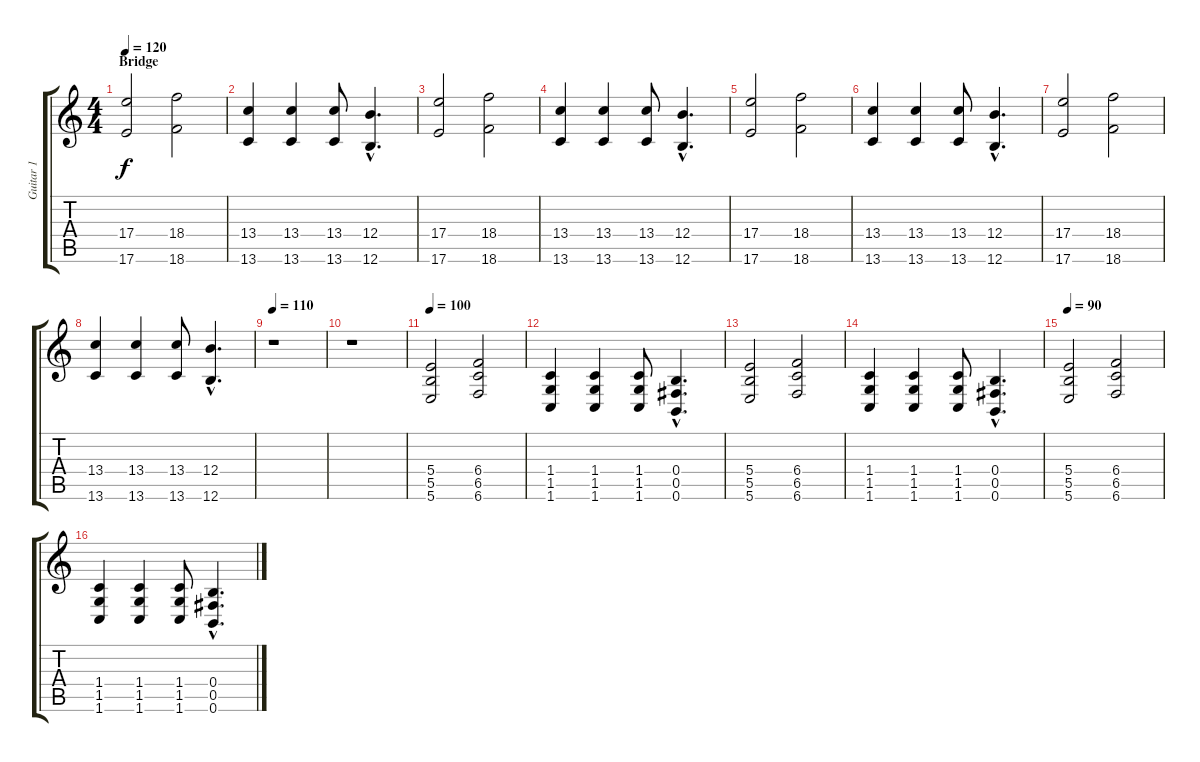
\track ("Guitar 1" "Guitar 1") {instrument distortionguitar}
\staff {score tabs}
\tuning (Db4 Ab3 E3 B2 Gb2 B1) {hide}
\ts (4 4)
\section ("" "Bridge")
\tempo 120
\clef g2
\ks c
(17.4 17.6).2{dy f} (18.4 18.6).2 |
(13.4 13.6).4 (13.4 13.6).4 (13.4 13.6).8 (12.4{hac} 12.6{hac}).4{d} |
(17.4 17.6).2 (18.4 18.6).2 |
(13.4 13.6).4 (13.4 13.6).4 (13.4 13.6).8 (12.4{hac} 12.6{hac}).4{d} |
(17.4 17.6).2 (18.4 18.6).2 |
(13.4 13.6).4 (13.4 13.6).4 (13.4 13.6).8 (12.4{hac} 12.6{hac}).4{d} |
(17.4 17.6).2 (18.4 18.6).2 |
(13.4 13.6).4 (13.4 13.6).4 (13.4 13.6).8 (12.4{hac} 12.6{hac}).4{d} |
\tempo 110
r.1 |
r.1 |
\tempo 100
(5.4 5.5 5.6).2 (6.4 6.5 6.6).2 |
(1.4 1.5 1.6).4 (1.4 1.5 1.6).4 (1.4 1.5 1.6).8 (0.4{hac} 0.5{hac} 0.6{hac}).4{d} |
(5.4 5.5 5.6).2 (6.4 6.5 6.6).2 |
(1.4 1.5 1.6).4 (1.4 1.5 1.6).4 (1.4 1.5 1.6).8 (0.4{hac} 0.5{hac} 0.6{hac}).4{d} |
\tempo 90
(5.4 5.5 5.6).2 (6.4 6.5 6.6).2 |
(1.4 1.5 1.6).4 (1.4 1.5 1.6).4 (1.4 1.5 1.6).8 (0.4{hac} 0.5{hac} 0.6{hac}).4{d}
